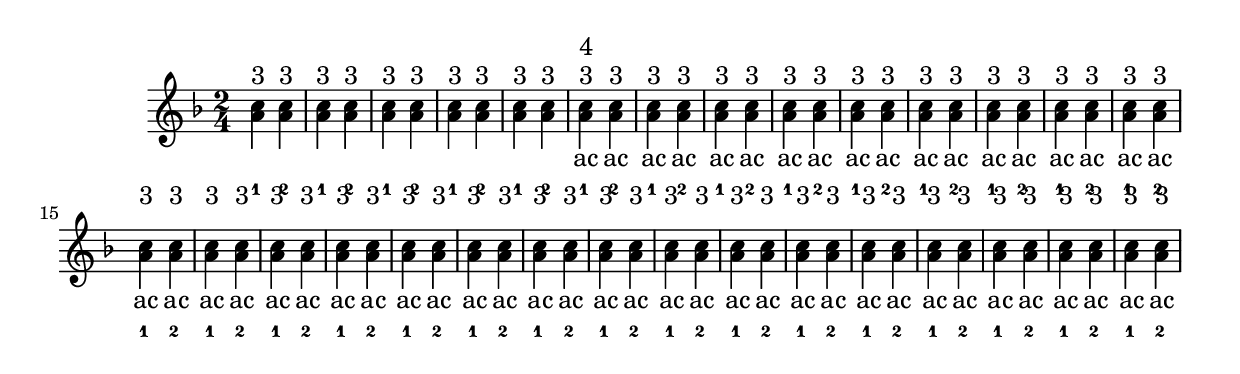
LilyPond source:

\version "2.19.44"

\score {
\new PianoStaff
<<
  \new Lyrics = "buttonsII" \with {
    \override VerticalAxisGroup.staff-affinity = #DOWN
  }
  \new Lyrics = "buttonsI" \with {
    \override VerticalAxisGroup.staff-affinity = #DOWN
  }
  \new Voice = "melody" \fixed c'
  {
    \set midiInstrument = #"accordion"
    \key f \major
    \time 2/4
    \repeat unfold 60 { <a c'>4 }
  }
  \new Lyrics = "lyricsI"   {}

  \context Lyrics = "buttonsII" {
    \lyricsto "melody" {
      _ _ _ _ _ _ _ _ _ _
      "4"
%       % this works ok
%       \repeat unfold 60 { "4" }
    }
  }
  \context Lyrics = "buttonsI" {
    \lyricsto "melody" {
    \repeat unfold 60 { "3" }
    }
  }

  \context Lyrics = "lyricsI" {
    \lyricsto "melody" {
      _ _ _ _ _ _ _ _ _ _
      \repeat unfold 50 { ac }
    }
  }

  \new FiguredBass {
    \figuremode {
      \repeat unfold 30 {<1>4 <2>}
    }
  }
>>
}
